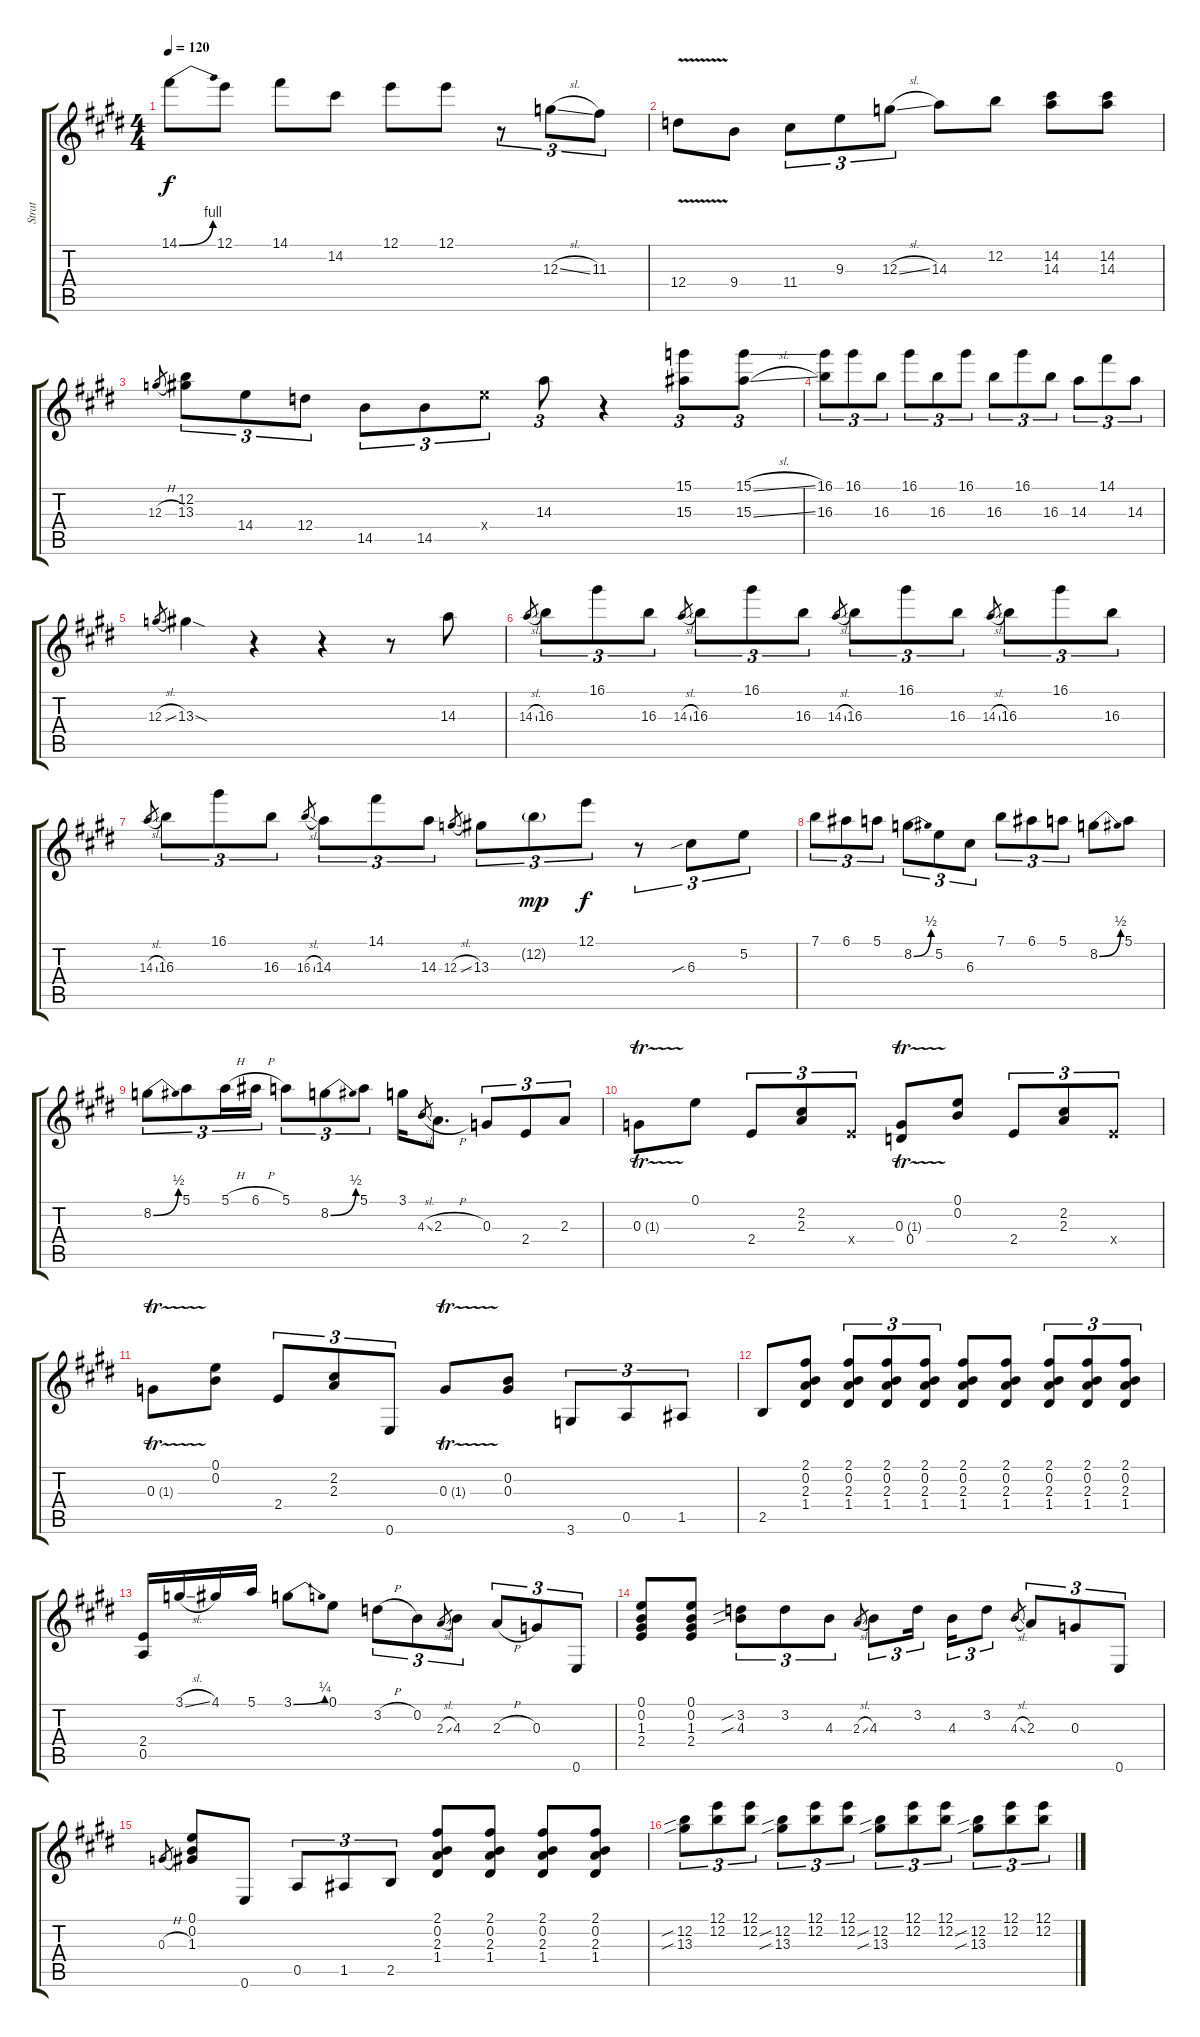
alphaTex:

\track ("Strat" "Strat") {instrument distortionguitar}
\staff {score tabs}
\tuning (E4 B3 G3 D3 A2 E2) {hide}
\ts (4 4)
\tempo 120
\clef g2
\ks c#minor
14.1{be (bend 0 0 60 4)}.8{dy f} 12.1.8 14.1.8 14.2.8 12.1.8 12.1.8 r.8{tu (3 2)} 12.3{sl}.8{tu (3 2)} 11.3.8{tu (3 2)} |
12.4{v}.8 9.4.8 11.4.8{tu (3 2)} 9.3.8{tu (3 2)} 12.3{sl}.8{tu (3 2)} 14.3.8 12.2.8 (14.2 14.3).8 (14.2 14.3).8 |
12.3{h}.8{gr} (12.2 13.3).8{tu (3 2)} 14.4.8{tu (3 2)} 12.4.8{tu (3 2)} 14.5.8{tu (3 2)} 14.5.8{tu (3 2)} 14.4{x}.8{tu (3 2)} 14.3.8{tu (3 2)} r.4 (15.1 15.3).8{tu (3 2)} (15.1{sl} 15.3{sl}).8{tu (3 2)} |
(16.1 16.3).8{tu (3 2)} 16.1.8{tu (3 2)} 16.3.8{tu (3 2)} 16.1.8{tu (3 2)} 16.3.8{tu (3 2)} 16.1.8{tu (3 2)} 16.3.8{tu (3 2)} 16.1.8{tu (3 2)} 16.3.8{tu (3 2)} 14.3.8{tu (3 2)} 14.1.8{tu (3 2)} 14.3.8{tu (3 2)} |
12.3{sl}.8{gr} 13.3{sod}.4 r.4 r.4 r.8 14.3.8 |
14.3{sl}.8{gr} 16.3.8{tu (3 2)} 16.1.8{tu (3 2)} 16.3.8{tu (3 2)} 14.3{sl}.8{gr} 16.3.8{tu (3 2)} 16.1.8{tu (3 2)} 16.3.8{tu (3 2)} 14.3{sl}.8{gr} 16.3.8{tu (3 2)} 16.1.8{tu (3 2)} 16.3.8{tu (3 2)} 14.3{sl}.8{gr} 16.3.8{tu (3 2)} 16.1.8{tu (3 2)} 16.3.8{tu (3 2)} |
14.3{sl}.8{gr} 16.3.8{tu (3 2)} 16.1.8{tu (3 2)} 16.3.8{tu (3 2)} 16.3{sl}.8{gr} 14.3.8{tu (3 2)} 14.1.8{tu (3 2)} 14.3.8{tu (3 2)} 12.3{sl}.8{gr} 13.3.8{tu (3 2)} 12.2{g}.8{tu (3 2) dy mp} 12.1.8{tu (3 2) dy f} r.8{tu (3 2)} 6.3{sib}.8{tu (3 2)} 5.2.8{tu (3 2)} |
7.1.8{tu (3 2)} 6.1.8{tu (3 2)} 5.1.8{tu (3 2)} 8.2{be (bend 0 0 60 2)}.8{tu (3 2)} 5.2.8{tu (3 2)} 6.3.8{tu (3 2)} 7.1.8{tu (3 2)} 6.1.8{tu (3 2)} 5.1.8{tu (3 2)} 8.2{be (bend 0 0 60 2)}.8 5.1.8 |
8.2{be (bend 0 0 60 2)}.8{tu (3 2)} 5.1.8{tu (3 2)} 5.1{h}.16{tu (3 2)} 6.1{h}.16{tu (3 2)} 5.1.8{tu (3 2)} 8.2{be (bend 0 0 60 2)}.8{tu (3 2)} 5.1.8{tu (3 2)} 3.1.16 4.3{sl}.8{gr} 2.3{h}.8{d} 0.3.8{tu (3 2)} 2.4.8{tu (3 2)} 2.3.8{tu (3 2)} |
\ks e
0.3{tr (1 32)}.8 0.1.8 2.4.8{tu (3 2)} (2.2 2.3).8{tu (3 2)} 2.4{x}.8{tu (3 2)} (0.3{tr (1 32)} 0.4).8 (0.1 0.2).8 2.4.8{tu (3 2)} (2.2 2.3).8{tu (3 2)} 2.4{x}.8{tu (3 2)} |
\ks c#minor
0.3{tr (1 32)}.8 (0.1 0.2).8 2.4.8{tu (3 2)} (2.2 2.3).8{tu (3 2)} 0.6.8{tu (3 2)} 0.3{tr (1 32)}.8 (0.2 0.3).8 3.6.8{tu (3 2)} 0.5.8{tu (3 2)} 1.5.8{tu (3 2)} |
\ks e
2.5.8 (2.1 0.2 2.3 1.4).8 (2.1 0.2 2.3 1.4).8{tu (3 2)} (2.1 0.2 2.3 1.4).8{tu (3 2)} (2.1 0.2 2.3 1.4).8{tu (3 2)} (2.1 0.2 2.3 1.4).8 (2.1 0.2 2.3 1.4).8 (2.1 0.2 2.3 1.4).8{tu (3 2)} (2.1 0.2 2.3 1.4).8{tu (3 2)} (2.1 0.2 2.3 1.4).8{tu (3 2)} |
\ks c#minor
(2.4 0.5).16 3.1{sl}.16 4.1.16 5.1.16 3.1{be (bend 0 0 60 1)}.8 0.1.8 3.2{h}.8{tu (3 2)} 0.2.8{tu (3 2)} 2.3{sl}.8{gr} 4.3.8{tu (3 2)} 2.3{h}.8{tu (3 2)} 0.3.8{tu (3 2)} 0.6.8{tu (3 2)} |
(0.1 0.2 1.3 2.4).8 (0.1 0.2 1.3 2.4).8 (3.2{sib} 4.3{sib}).8{tu (3 2)} 3.2.8{tu (3 2)} 4.3.8{tu (3 2)} 2.3{sl}.8{gr} 4.3.8{tu (3 2)} 3.2.16{tu (3 2) beam splitsecondary} 4.3.16{tu (3 2)} 3.2.8{tu (3 2)} 4.3{sl}.8{gr} 2.3.8{tu (3 2)} 0.3.8{tu (3 2)} 0.6.8{tu (3 2)} |
0.3{h}.8{gr} (0.1 0.2 1.3).8 0.6.8 0.5.8{tu (3 2)} 1.5.8{tu (3 2)} 2.5.8{tu (3 2)} (2.1 0.2 2.3 1.4).8 (2.1 0.2 2.3 1.4).8 (2.1 0.2 2.3 1.4).8 (2.1 0.2 2.3 1.4).8 |
(12.2{sib} 13.3{sib}).8{tu (3 2)} (12.1 12.2).8{tu (3 2)} (12.1 12.2).8{tu (3 2)} (12.2{sib} 13.3{sib}).8{tu (3 2)} (12.1 12.2).8{tu (3 2)} (12.1 12.2).8{tu (3 2)} (12.2{sib} 13.3{sib}).8{tu (3 2)} (12.1 12.2).8{tu (3 2)} (12.1 12.2).8{tu (3 2)} (12.2{sib} 13.3{sib}).8{tu (3 2)} (12.1 12.2).8{tu (3 2)} (12.1 12.2).8{tu (3 2)}
